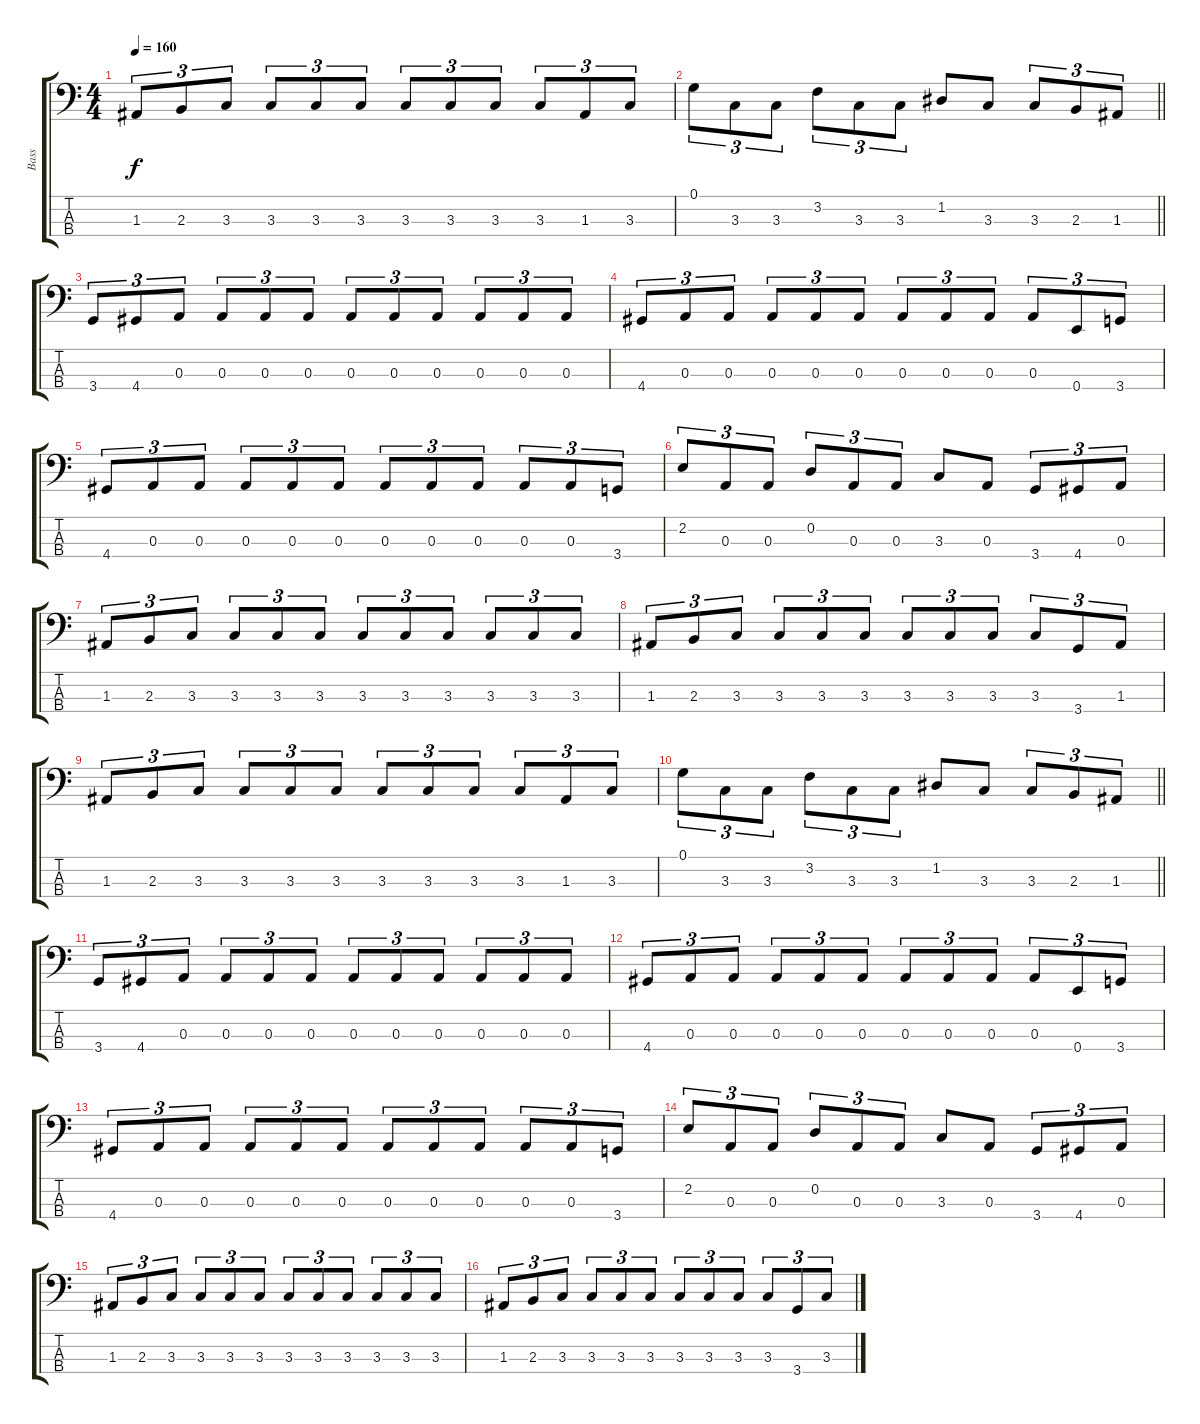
\track ("Bass" "Bass") {instrument electricbassfinger}
\staff {score tabs}
\tuning (G2 D2 A1 E1) {hide}
\ts (4 4)
\tempo 160
\clef f4
\ks c
1.3.8{tu (3 2) dy f} 2.3.8{tu (3 2)} 3.3.8{tu (3 2)} 3.3.8{tu (3 2)} 3.3.8{tu (3 2)} 3.3.8{tu (3 2)} 3.3.8{tu (3 2)} 3.3.8{tu (3 2)} 3.3.8{tu (3 2)} 3.3.8{tu (3 2)} 1.3.8{tu (3 2)} 3.3.8{tu (3 2)} |
\barLineRight lightlight
0.1.8{tu (3 2)} 3.3.8{tu (3 2)} 3.3.8{tu (3 2)} 3.2.8{tu (3 2)} 3.3.8{tu (3 2)} 3.3.8{tu (3 2)} 1.2.8 3.3.8 3.3.8{tu (3 2)} 2.3.8{tu (3 2)} 1.3.8{tu (3 2)} |
3.4.8{tu (3 2)} 4.4.8{tu (3 2)} 0.3.8{tu (3 2)} 0.3.8{tu (3 2)} 0.3.8{tu (3 2)} 0.3.8{tu (3 2)} 0.3.8{tu (3 2)} 0.3.8{tu (3 2)} 0.3.8{tu (3 2)} 0.3.8{tu (3 2)} 0.3.8{tu (3 2)} 0.3.8{tu (3 2)} |
4.4.8{tu (3 2)} 0.3.8{tu (3 2)} 0.3.8{tu (3 2)} 0.3.8{tu (3 2)} 0.3.8{tu (3 2)} 0.3.8{tu (3 2)} 0.3.8{tu (3 2)} 0.3.8{tu (3 2)} 0.3.8{tu (3 2)} 0.3.8{tu (3 2)} 0.4.8{tu (3 2)} 3.4.8{tu (3 2)} |
4.4.8{tu (3 2)} 0.3.8{tu (3 2)} 0.3.8{tu (3 2)} 0.3.8{tu (3 2)} 0.3.8{tu (3 2)} 0.3.8{tu (3 2)} 0.3.8{tu (3 2)} 0.3.8{tu (3 2)} 0.3.8{tu (3 2)} 0.3.8{tu (3 2)} 0.3.8{tu (3 2)} 3.4.8{tu (3 2)} |
2.2.8{tu (3 2)} 0.3.8{tu (3 2)} 0.3.8{tu (3 2)} 0.2.8{tu (3 2)} 0.3.8{tu (3 2)} 0.3.8{tu (3 2)} 3.3.8 0.3.8 3.4.8{tu (3 2)} 4.4.8{tu (3 2)} 0.3.8{tu (3 2)} |
1.3.8{tu (3 2)} 2.3.8{tu (3 2)} 3.3.8{tu (3 2)} 3.3.8{tu (3 2)} 3.3.8{tu (3 2)} 3.3.8{tu (3 2)} 3.3.8{tu (3 2)} 3.3.8{tu (3 2)} 3.3.8{tu (3 2)} 3.3.8{tu (3 2)} 3.3.8{tu (3 2)} 3.3.8{tu (3 2)} |
1.3.8{tu (3 2)} 2.3.8{tu (3 2)} 3.3.8{tu (3 2)} 3.3.8{tu (3 2)} 3.3.8{tu (3 2)} 3.3.8{tu (3 2)} 3.3.8{tu (3 2)} 3.3.8{tu (3 2)} 3.3.8{tu (3 2)} 3.3.8{tu (3 2)} 3.4.8{tu (3 2)} 1.3.8{tu (3 2)} |
1.3.8{tu (3 2)} 2.3.8{tu (3 2)} 3.3.8{tu (3 2)} 3.3.8{tu (3 2)} 3.3.8{tu (3 2)} 3.3.8{tu (3 2)} 3.3.8{tu (3 2)} 3.3.8{tu (3 2)} 3.3.8{tu (3 2)} 3.3.8{tu (3 2)} 1.3.8{tu (3 2)} 3.3.8{tu (3 2)} |
\barLineRight lightlight
0.1.8{tu (3 2)} 3.3.8{tu (3 2)} 3.3.8{tu (3 2)} 3.2.8{tu (3 2)} 3.3.8{tu (3 2)} 3.3.8{tu (3 2)} 1.2.8 3.3.8 3.3.8{tu (3 2)} 2.3.8{tu (3 2)} 1.3.8{tu (3 2)} |
3.4.8{tu (3 2)} 4.4.8{tu (3 2)} 0.3.8{tu (3 2)} 0.3.8{tu (3 2)} 0.3.8{tu (3 2)} 0.3.8{tu (3 2)} 0.3.8{tu (3 2)} 0.3.8{tu (3 2)} 0.3.8{tu (3 2)} 0.3.8{tu (3 2)} 0.3.8{tu (3 2)} 0.3.8{tu (3 2)} |
4.4.8{tu (3 2)} 0.3.8{tu (3 2)} 0.3.8{tu (3 2)} 0.3.8{tu (3 2)} 0.3.8{tu (3 2)} 0.3.8{tu (3 2)} 0.3.8{tu (3 2)} 0.3.8{tu (3 2)} 0.3.8{tu (3 2)} 0.3.8{tu (3 2)} 0.4.8{tu (3 2)} 3.4.8{tu (3 2)} |
4.4.8{tu (3 2)} 0.3.8{tu (3 2)} 0.3.8{tu (3 2)} 0.3.8{tu (3 2)} 0.3.8{tu (3 2)} 0.3.8{tu (3 2)} 0.3.8{tu (3 2)} 0.3.8{tu (3 2)} 0.3.8{tu (3 2)} 0.3.8{tu (3 2)} 0.3.8{tu (3 2)} 3.4.8{tu (3 2)} |
2.2.8{tu (3 2)} 0.3.8{tu (3 2)} 0.3.8{tu (3 2)} 0.2.8{tu (3 2)} 0.3.8{tu (3 2)} 0.3.8{tu (3 2)} 3.3.8 0.3.8 3.4.8{tu (3 2)} 4.4.8{tu (3 2)} 0.3.8{tu (3 2)} |
1.3.8{tu (3 2)} 2.3.8{tu (3 2)} 3.3.8{tu (3 2)} 3.3.8{tu (3 2)} 3.3.8{tu (3 2)} 3.3.8{tu (3 2)} 3.3.8{tu (3 2)} 3.3.8{tu (3 2)} 3.3.8{tu (3 2)} 3.3.8{tu (3 2)} 3.3.8{tu (3 2)} 3.3.8{tu (3 2)} |
1.3.8{tu (3 2)} 2.3.8{tu (3 2)} 3.3.8{tu (3 2)} 3.3.8{tu (3 2)} 3.3.8{tu (3 2)} 3.3.8{tu (3 2)} 3.3.8{tu (3 2)} 3.3.8{tu (3 2)} 3.3.8{tu (3 2)} 3.3.8{tu (3 2)} 3.4.8{tu (3 2)} 3.3.8{tu (3 2)}
